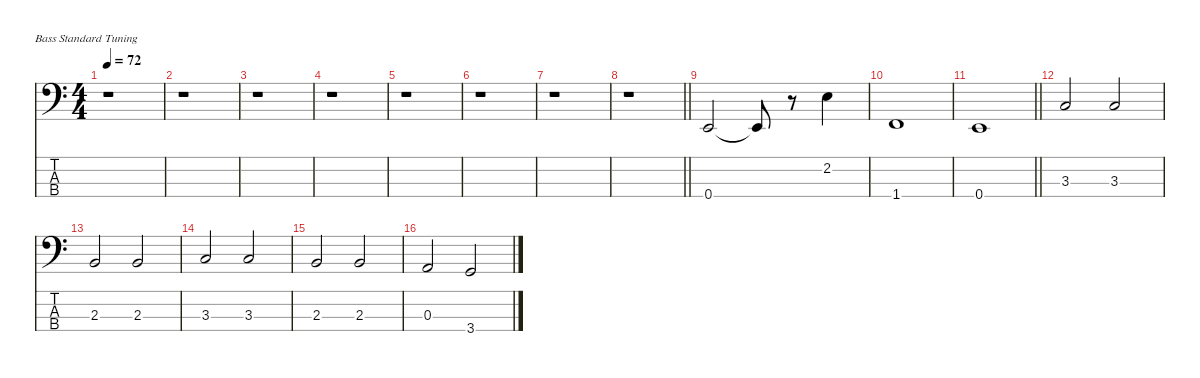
\defaultSystemsLayout 4
\hideDynamics
\bracketExtendMode nobrackets
\singleTrackTrackNamePolicy hidden
\multiTrackTrackNamePolicy hidden
\otherSystemsTrackNameOrientation horizontal
\track ("Bass" "el.bs.") {instrument electricbassfinger}
\staff {score tabs}
\tuning (G2 D2 A1 E1)
\ts (4 4)
\tempo 72
\clef f4
\ks c
r.1{dy fff instrument electricbassfinger beam Down} |
r.1{beam Down} |
r.1{beam Down} |
r.1{beam Down} |
r.1{beam Down} |
r.1{beam Down} |
r.1{beam Down} |
\barLineRight lightlight
r.1{beam Down} |
0.4.2{beam Up} 0.4{t}.8{dy f beam Up} r.8{beam Up} 2.2.4{dy fff beam Down} |
1.4.1{beam Up} |
\barLineRight lightlight
0.4.1{beam Up} |
3.3.2{beam Up} 3.3.2{beam Up} |
2.3.2{beam Up} 2.3.2{beam Up} |
3.3.2{beam Up} 3.3.2{beam Up} |
2.3.2{beam Up} 2.3.2{beam Up} |
0.3.2{dy ff beam Up} 3.4.2{dy f beam Up}
